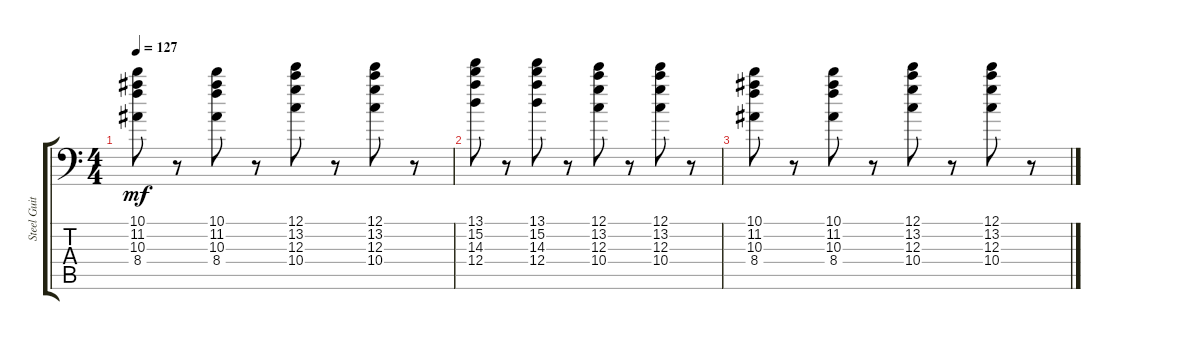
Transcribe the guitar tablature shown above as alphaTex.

\track ("Steel Guitar" "Steel Guit") {instrument acousticbass}
\staff {score tabs}
\tuning (E4 B3 G3 D3 A2 E2) {hide}
\ts (4 4)
\tempo 127
\clef f4
\ks c
(10.1 11.2 10.3 8.4).8{dy mf} r.8 (10.1 11.2 10.3 8.4).8 r.8 (12.1 13.2 12.3 10.4).8 r.8 (12.1 13.2 12.3 10.4).8 r.8 |
(13.1 15.2 14.3 12.4).8 r.8 (13.1 15.2 14.3 12.4).8 r.8 (12.1 13.2 12.3 10.4).8 r.8 (12.1 13.2 12.3 10.4).8 r.8 |
(10.1 11.2 10.3 8.4).8 r.8 (10.1 11.2 10.3 8.4).8 r.8 (12.1 13.2 12.3 10.4).8 r.8 (12.1 13.2 12.3 10.4).8 r.8
